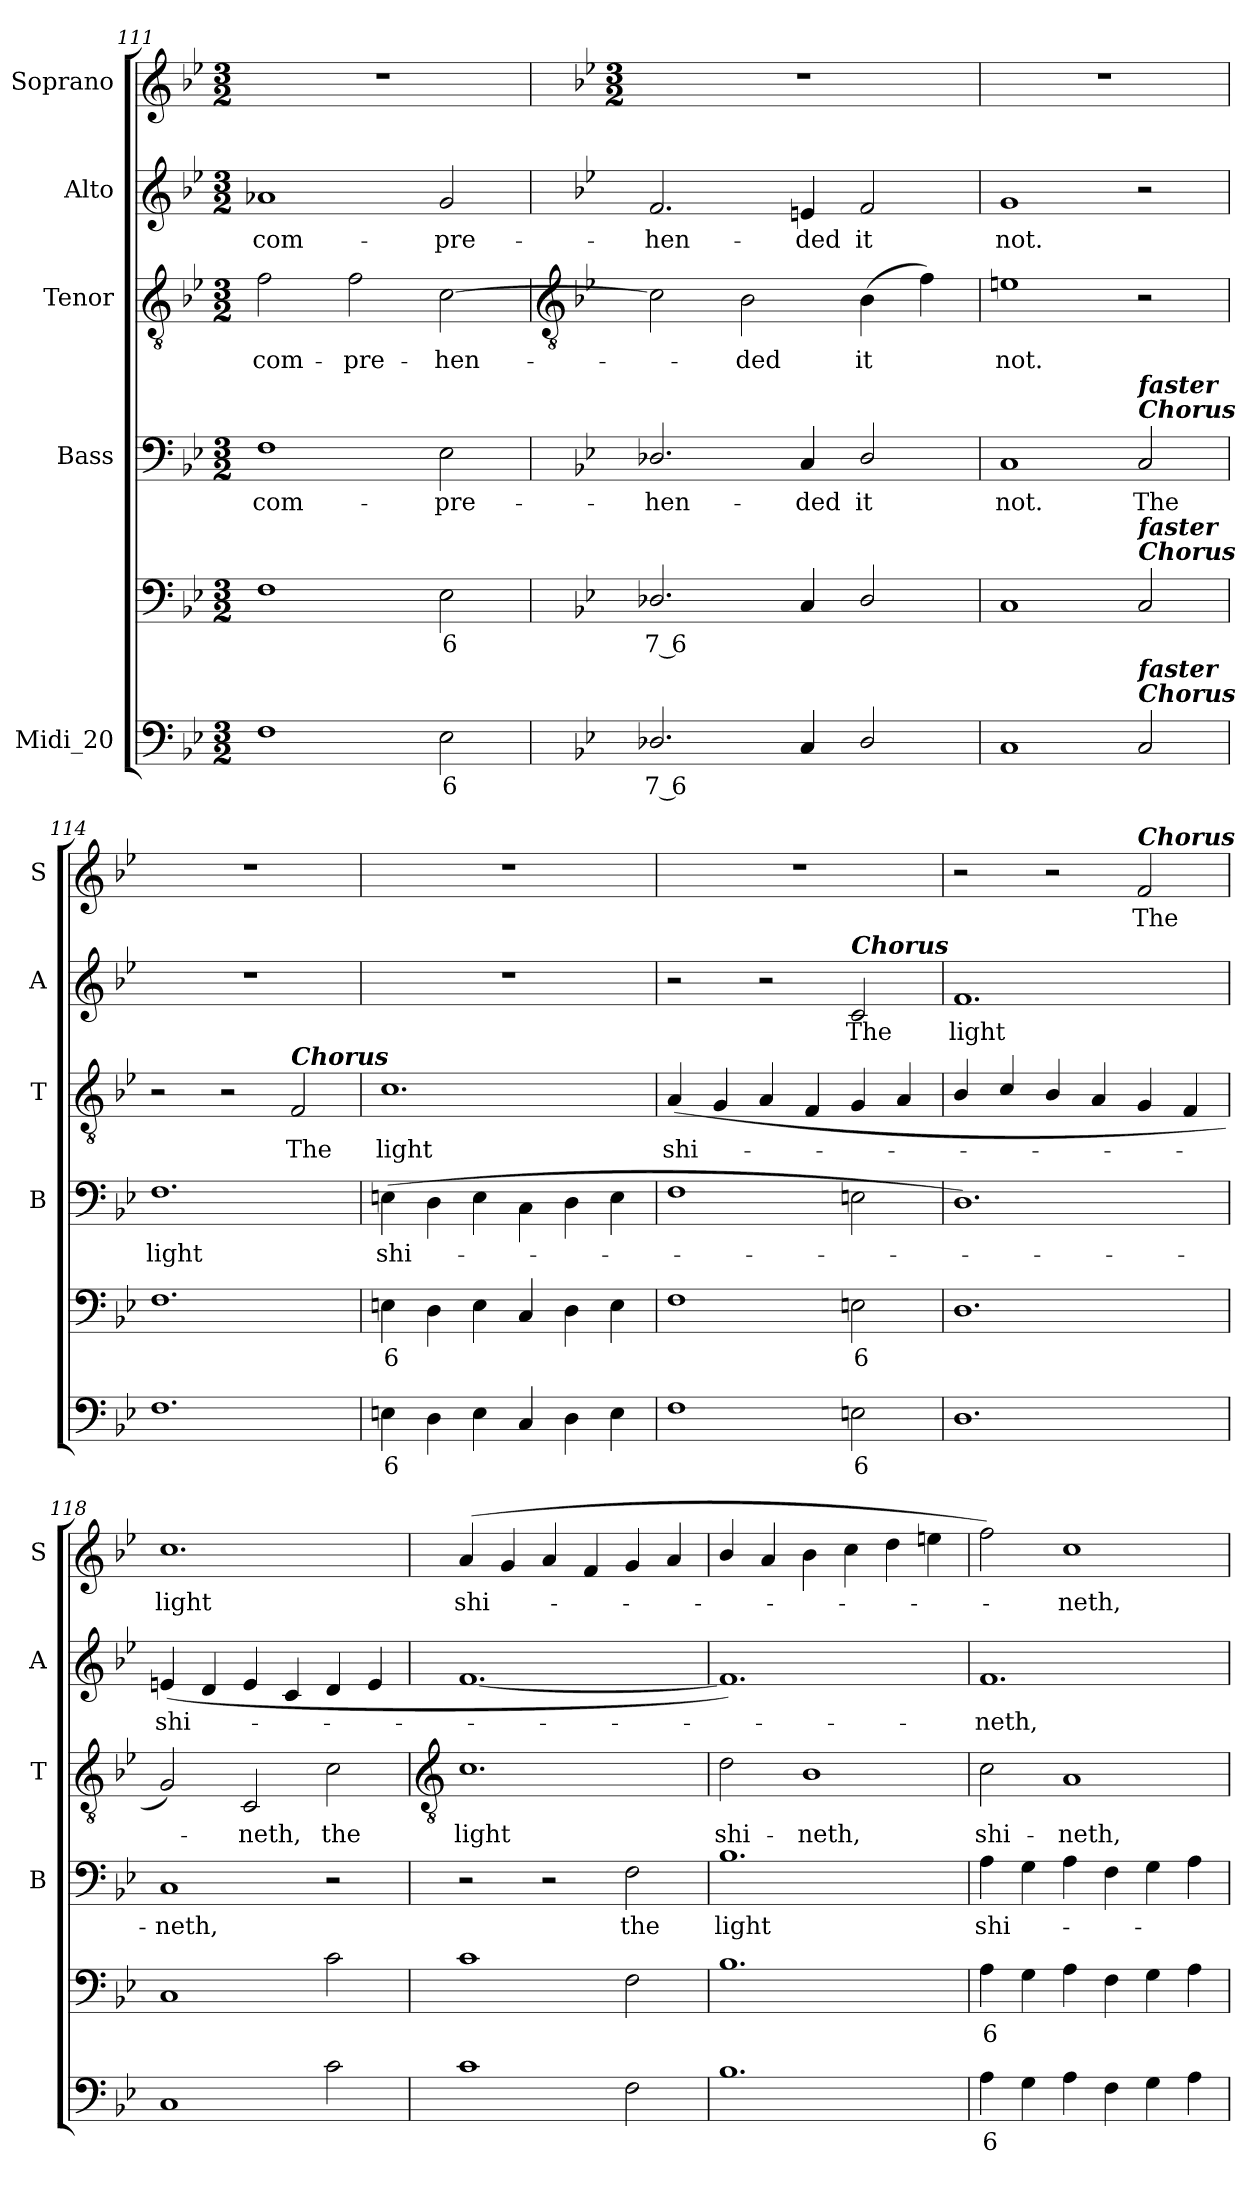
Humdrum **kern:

**kern	**text	**kern	**text	**kern	**text	**kern	**text	**kern	**text	**kern	**text
*part5	*part5	*part5	*part5	*part4	*part4	*part3	*part3	*part2	*part2	*part1	*part1
*staff6	*staff6	*staff5	*staff5	*staff4	*staff4	*staff3	*staff3	*staff2	*staff2	*staff1	*staff1
*I"Midi_20	*	*	*	*I"Bass	*	*I"Tenor	*	*I"Alto	*	*I"Soprano	*
*	*	*	*	*I'B	*	*I'T	*	*I'A	*	*I'S	*
*clefF4	*	*clefF4	*	*clefF4	*	*clefGv2	*	*clefG2	*	*clefG2	*
*k[b-e-]	*	*k[b-e-]	*	*k[b-e-]	*	*k[b-e-]	*	*k[b-e-]	*	*k[b-e-]	*
*B-:	*	*B-:	*	*B-:	*	*B-:	*	*B-:	*	*B-:	*
*M3/2	*	*M3/2	*	*M3/2	*	*M3/2	*	*M3/2	*	*M3/2	*
=111	=111	=111	=111	=111	=111	=111	=111	=111	=111	=111	=111
!	!	!	!	!	!LO:LY:b	!	!LO:LY:b	!	!LO:LY:b	!	!
1F	.	1F	.	1F	com-	2f	com-	1a-X	com-	1.r	.
!	!	!	!	!	!	!	!LO:LY:b	!	!	!	!
.	.	.	.	.	.	2f	-pre-	.	.	.	.
!	!LO:LY:b	!	!LO:LY:b	!	!LO:LY:b	!	!LO:LY:b	!	!LO:LY:b	!	!
2E-	6	2E-	6	2E-	-pre-	[2c	-hen-	2g	-pre-	.	.
!!LO:LB:g=z
=112	=112	=112	=112	=112	=112	=112	=112	=112	=112	=112	=112
*	*	*	*	*	*	*clefGv2	*	*	*	*	*
*	*	*	*	*	*	*	*	*	*	*k[b-e-]	*
*	*	*	*	*	*	*	*	*	*	*B-:	*
*	*	*	*	*	*	*	*	*	*	*M3/2	*
!	!LO:LY:b	!	!LO:LY:b	!	!LO:LY:b	!	!	!	!LO:LY:b	!LO:N:vis=1	!
2.D-X/	7 6	2.D-X/	7 6	2.D-X/	-hen-	2c]	.	2.f	-hen-	1.r	.
!	!	!	!	!	!	!	!LO:LY:b	!	!	!	!
.	.	.	.	.	.	2B-	ded	.	.	.	.
!	!	!	!	!	!LO:LY:b	!	!	!	!LO:LY:b	!	!
4C	.	4C	.	4C	-ded	.	.	4en	-ded	.	.
!	!	!	!	!	!LO:LY:b	!	!LO:LY:b	!	!LO:LY:b	!	!
2D-/	.	2D-/	.	2D-/	it	(4B-	it	2f	it	.	.
.	.	.	.	.	.	4f)	.	.	.	.	.
=113	=113	=113	=113	=113	=113	=113	=113	=113	=113	=113	=113
!	!	!	!	!	!LO:LY:b	!	!LO:LY:b	!	!LO:LY:b	!LO:N:vis=1	!
1C	.	1C	.	1C	not.	1en	not.	1g	not.	1.r	.
!	!	!	!	!LO:TX:a:Bi:t=Chorus	!	!	!	!	!	!	!
!	!	!	!	!LO:TX:a:Bi:t=faster	!	!	!	!	!	!	!
!	!	!LO:TX:a:Bi:t=Chorus	!	!	!	!	!	!	!	!	!
!	!	!LO:TX:a:Bi:t=faster	!	!	!	!	!	!	!	!	!
!LO:TX:a:Bi:t=Chorus	!	!	!	!	!	!	!	!	!	!	!
!LO:TX:a:Bi:t=faster	!	!	!	!	!	!	!	!	!	!	!
!	!	!	!	!	!LO:LY:b	!	!	!	!	!	!
2C	.	2C	.	2C	The	2r	.	2r	.	.	.
=114	=114	=114	=114	=114	=114	=114	=114	=114	=114	=114	=114
!	!	!	!	!	!LO:LY:b	!	!	!LO:N:vis=1	!	!LO:N:vis=1	!
1.F	.	1.F	.	1.F	light	2r	.	1.r	.	1.r	.
.	.	.	.	.	.	2r	.	.	.	.	.
!	!	!	!	!	!	!LO:TX:a:Bi:t=Chorus	!	!	!	!	!
!	!	!	!	!	!	!	!LO:LY:b	!	!	!	!
.	.	.	.	.	.	2F	The	.	.	.	.
=115	=115	=115	=115	=115	=115	=115	=115	=115	=115	=115	=115
!	!LO:LY:b	!	!LO:LY:b	!	!LO:LY:b	!	!LO:LY:b	!LO:N:vis=1	!	!LO:N:vis=1	!
4En	6	4En	6	(>4En	shi-	1.c	light	1.r	.	1.r	.
4D	.	4D	.	4D	.	.	.	.	.	.	.
4E	.	4E	.	4E	.	.	.	.	.	.	.
4C	.	4C	.	4C\	.	.	.	.	.	.	.
4D	.	4D	.	4D	.	.	.	.	.	.	.
4E	.	4E	.	4E	.	.	.	.	.	.	.
=116	=116	=116	=116	=116	=116	=116	=116	=116	=116	=116	=116
!	!	!	!	!	!	!	!LO:LY:b	!	!	!LO:N:vis=1	!
1F	.	1F	.	1F	.	(<4A	shi-	2r	.	1.r	.
.	.	.	.	.	.	4G	.	.	.	.	.
.	.	.	.	.	.	4A	.	2r	.	.	.
.	.	.	.	.	.	4F	.	.	.	.	.
!	!	!	!	!	!	!	!	!LO:TX:a:Bi:t=Chorus	!	!	!
!	!LO:LY:b	!	!LO:LY:b	!	!	!	!	!	!LO:LY:b	!	!
2En	6	2En	6	2En	.	4G	.	2c	The	.	.
.	.	.	.	.	.	4A	.	.	.	.	.
=117	=117	=117	=117	=117	=117	=117	=117	=117	=117	=117	=117
!	!	!	!	!	!	!	!	!	!LO:LY:b	!	!
1.D	.	1.D	.	1.D)	.	4B-/	.	1.f	light	2r	.
.	.	.	.	.	.	4c/	.	.	.	.	.
.	.	.	.	.	.	4B-/	.	.	.	2r	.
.	.	.	.	.	.	4A	.	.	.	.	.
!	!	!	!	!	!	!	!	!	!	!LO:TX:a:Bi:t=Chorus	!
!	!	!	!	!	!	!	!	!	!	!	!LO:LY:b
.	.	.	.	.	.	4G	.	.	.	2f	The
.	.	.	.	.	.	4F	.	.	.	.	.
=118	=118	=118	=118	=118	=118	=118	=118	=118	=118	=118	=118
!	!	!	!	!	!LO:LY:b	!	!	!	!LO:LY:b	!	!LO:LY:b
1C	.	1C	.	1C	neth,	2G)	.	(<4en	shi-	1.cc	light
.	.	.	.	.	.	.	.	4d	.	.	.
!	!	!	!	!	!	!	!LO:LY:b	!	!	!	!
.	.	.	.	.	.	2C	neth,	4e	.	.	.
.	.	.	.	.	.	.	.	4c	.	.	.
!	!	!	!	!	!	!	!LO:LY:b	!	!	!	!
2c	.	2c	.	2r	.	2c	the	4d	.	.	.
.	.	.	.	.	.	.	.	4e	.	.	.
!!LO:LB:g=z
=119	=119	=119	=119	=119	=119	=119	=119	=119	=119	=119	=119
*	*	*	*	*	*	*clefGv2	*	*	*	*	*
!	!	!	!	!	!	!	!LO:LY:b	!	!	!	!LO:LY:b
1c	.	1c	.	2r	.	1.c	light	[1.f	.	(<4a	shi-
.	.	.	.	.	.	.	.	.	.	4g	.
.	.	.	.	2r	.	.	.	.	.	4a	.
.	.	.	.	.	.	.	.	.	.	4f	.
!	!	!	!	!	!LO:LY:b	!	!	!	!	!	!
2F	.	2F	.	2F	the	.	.	.	.	4g	.
.	.	.	.	.	.	.	.	.	.	4a	.
=120	=120	=120	=120	=120	=120	=120	=120	=120	=120	=120	=120
!	!	!	!	!	!LO:LY:b	!	!LO:LY:b	!	!	!	!
1.B-	.	1.B-	.	1.B-	light	2d	shi-	1.f])	.	4b-/	.
.	.	.	.	.	.	.	.	.	.	4a	.
!	!	!	!	!	!	!	!LO:LY:b	!	!	!	!
.	.	.	.	.	.	1B-	-neth,	.	.	4b-	.
.	.	.	.	.	.	.	.	.	.	4cc	.
.	.	.	.	.	.	.	.	.	.	4dd	.
.	.	.	.	.	.	.	.	.	.	4een	.
=121	=121	=121	=121	=121	=121	=121	=121	=121	=121	=121	=121
!	!LO:LY:b	!	!LO:LY:b	!	!LO:LY:b	!	!LO:LY:b	!	!LO:LY:b	!	!
4A	6	4A	6	4A	shi-	2c	shi-	1.f	neth,	2ff)	.
4G	.	4G	.	4G	.	.	.	.	.	.	.
!	!	!	!	!	!	!	!LO:LY:b	!	!	!	!LO:LY:b
4A	.	4A	.	4A	.	1A	-neth,	.	.	1cc	neth,
4F	.	4F	.	4F	.	.	.	.	.	.	.
4G	.	4G	.	4G	.	.	.	.	.	.	.
4A	.	4A	.	4A	.	.	.	.	.	.	.
=	=	=	=	=	=	=	=	=	=	=	=
*-	*-	*-	*-	*-	*-	*-	*-	*-	*-	*-	*-
